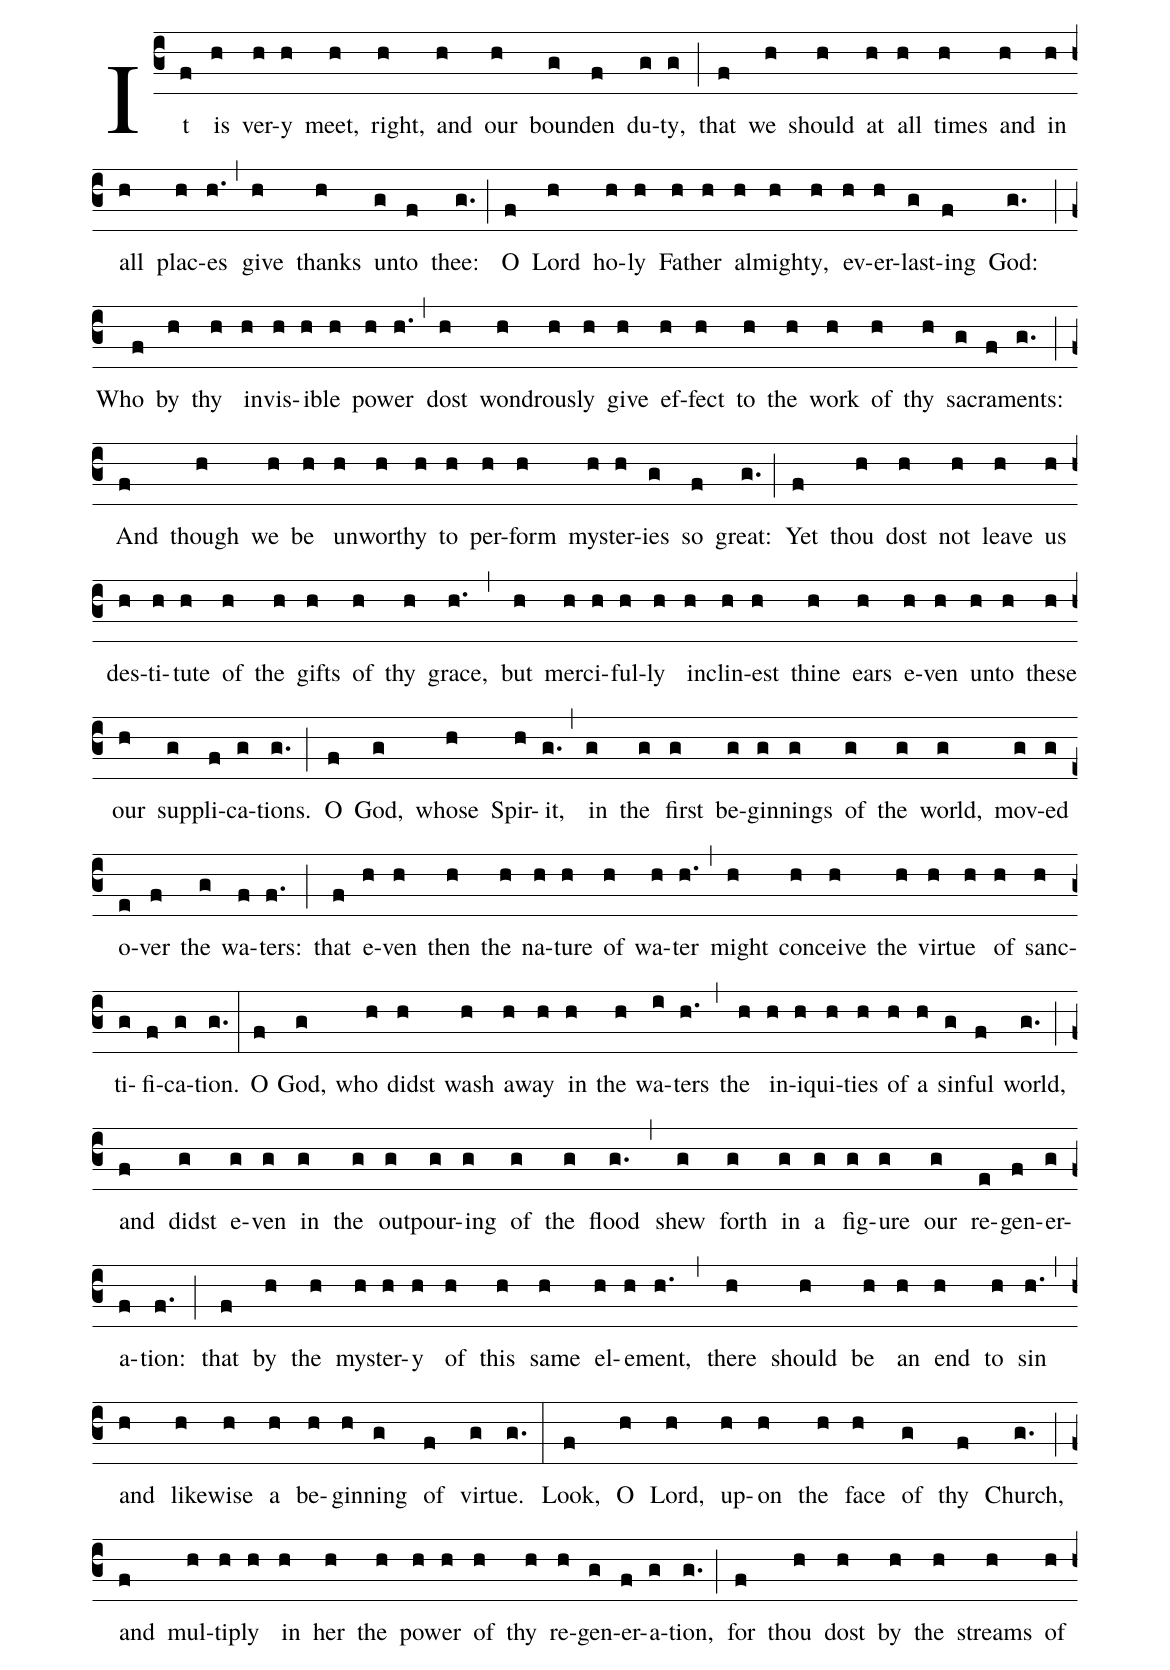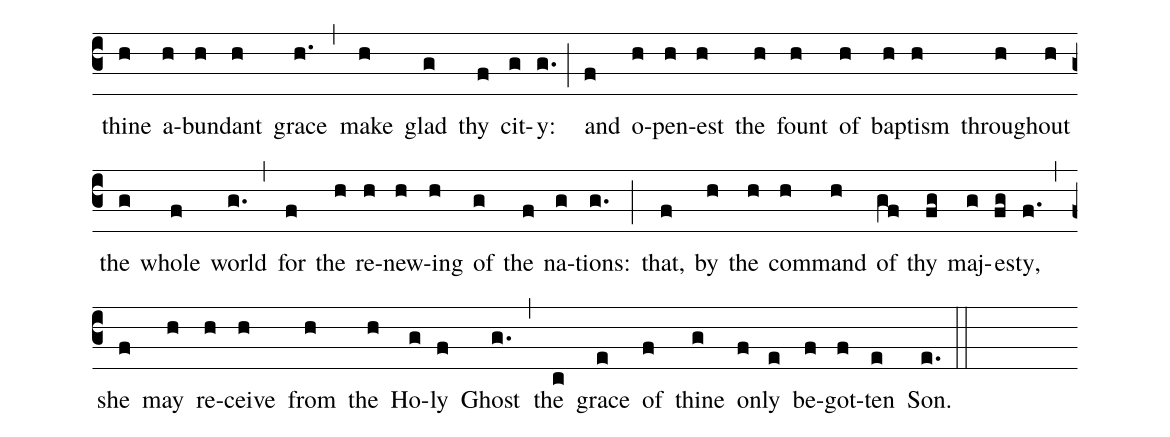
%%
(c3)It(f) is(h) ver(h)y(h) meet,(h) right,(h) and(h) our(h) bound(g)en(f) du(g)ty,(g) (;) that(f) we(h) should(h) at(h) all(h) times(h) and(h) in(h) all(h) plac(h)es(h.) (,) give(h) thanks(h) un(g)to(f) thee:(g.) (;) O(f) Lord(h) ho(h)ly(h) Fa(h)ther(h) al(h)might(h)y,(h) ev(h)er(h)last(g)ing(f) God:(g.) (;) Who(f) by(h) thy(h) in(h)vis(h)i(h)ble(h) pow(h)er(h.) (,) dost(h) won(h)drous(h)ly(h) give(h) ef(h)fect(h) to(h) the(h) work(h) of(h) thy(h) sac(g)ra(f)ments:(g.) (;) And(f) though(h) we(h) be(h) un(h)wor(h)thy(h) to(h) per(h)form(h) mys(h)ter(h)ies(g) so(f) great:(g.) (;) Yet(f) thou(h) dost(h) not(h) leave(h) us(h) des(h)ti(h)tute(h) of(h) the(h) gifts(h) of(h) thy(h) grace,(h.) (,) but(h) mer(h)ci(h)ful(h)ly(h) in(h)clin(h)est(h) thine(h) ears(h) e(h)ven(h) un(h)to(h) these(h) our(h) sup(g)pli(f)ca(g)tions.(g.) (;) O(f) God,(g) whose(h) Spir(h)it,(g.) (,) in(g) the(g) first(g) be(g)gin(g)nings(g) of(g) the(g) world,(g) mov-(g)ed(g) o(e)ver(f) the(g) wa(f)ters:(f.) (;) that(f) e(h)ven(h) then(h) the(h) na(h)ture(h) of(h) wa(h)ter(h.) (,) might(h) con(h)ceive(h) the(h) vir(h)tue(h) of(h) sanc(h)ti(g)fi(f)ca(g)tion.(g.) (:) O(f) God,(g) who(h) didst(h) wash(h) a(h)way(h) in(h) the(h) wa(i)ters(h.) (,) the(h) in(h)iq(h)ui(h)ties(h) of(h) a(h) sin(g)ful(f) world,(g.) (;) and(f) didst(g) e(g)ven(g) in(g) the(g) out(g)pour(g)ing(g) of(g) the(g) flood(g.) (,) shew(g) forth(g) in(g) a(g) fig(g)ure(g) our(g) re(e)gen(f)er(g)a(f)tion:(f.) (;) that(f) by(h) the(h) mys(h)ter(h)y(h) of(h) this(h) same(h) el(h)e(h)ment,(h.) (,) there(h) should(h) be(h) an(h) end(h) to(h) sin(h.) (,) and(h) like(h)wise(h) a(h) be(h)gin(h)ning(g) of(f) vir(g)tue.(g.) (:) Look,(f) O(h) Lord,(h) up(h)on(h) the(h) face(h) of(g) thy(f) Church,(g.) (;) and(f) mul(h)ti(h)ply(h) in(h) her(h) the(h) pow(h)er(h) of(h) thy(h) re(h)gen(g)er(f)a(g)tion,(g.) (;) for(f) thou(h) dost(h) by(h) the(h) streams(h) of(h) thine(h) a(h)bun(h)dant(h) grace(h.) (,) make(h) glad(g) thy(f) cit(g)y:(g.) (;) and(f) o(h)pen(h)est(h) the(h) fount(h) of(h) bap(h)tism(h) through(h)out(h) the(g) whole(f) world(g.) (,) for(f) the(h) re(h)new(h)ing(h) of(g) the(f) na(g)tions:(g.) (;) that,(f) by(h) the(h) com(h)mand(h) of(gf) thy(fg) maj(g)es(fg)ty,(f.) (,) she(f) may(h) re(h)ceive(h) from(h) the(h) Ho(g)ly(f) Ghost(g.) (,) the(c) grace(e) of(f) thine(g) on(f)ly(e) be(f)got(f)ten(e) Son.(e.) (::)
